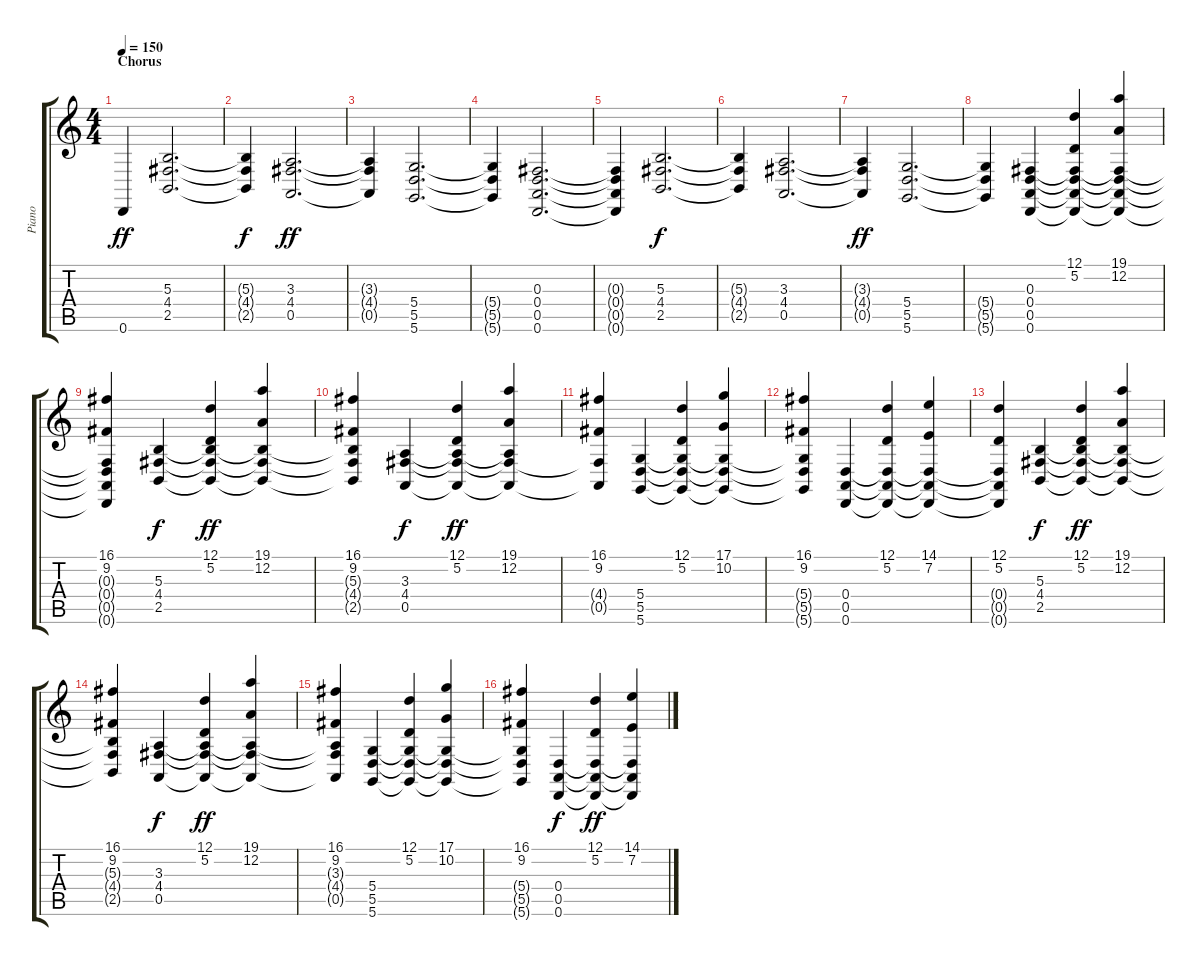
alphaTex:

\track ("Piano" "Piano") {instrument acousticgrandpiano}
\staff {score tabs}
\tuning (D4 A3 Gb3 D3 A2 D2) {hide}
\ts (4 4)
\section ("" "Chorus")
\tempo 150
\clef g2
\ks c
0.6{t}.4{dy ff} (5.3 4.4 2.5).2{d} |
(5.3{t} 4.4{t} 2.5{t}).4{dy f} (3.3 4.4 0.5).2{d dy ff} |
(3.3{t} 4.4{t} 0.5{t}).4 (5.4 5.5 5.6).2{d} |
(5.4{t} 5.5{t} 5.6{t}).4 (0.3 0.4 0.5 0.6).2{d} |
(0.3{t} 0.4{t} 0.5{t} 0.6{t}).4 (5.3 4.4 2.5).2{d dy f} |
(5.3{t} 4.4{t} 2.5{t}).4 (3.3 4.4 0.5).2{d} |
(3.3{t} 4.4{t} 0.5{t}).4{dy ff} (5.4 5.5 5.6).2{d} |
(5.4{t} 5.5{t} 5.6{t}).4 (0.3 0.4 0.5 0.6).4 (12.1 5.2 0.3{t} 0.4{t} 0.5{t} 0.6{t}).4 (19.1 12.2 0.3{t} 0.4{t} 0.5{t} 0.6{t}).4 |
(16.1 9.2 0.3{t} 0.4{t} 0.5{t} 0.6{t}).4 (5.3 4.4 2.5).4{dy f} (12.1 5.2 5.3{t} 4.4{t} 2.5{t}).4{dy ff} (19.1 12.2 5.3{t} 4.4{t} 2.5{t}).4 |
(16.1 9.2 5.3{t} 4.4{t} 2.5{t}).4 (3.3 4.4 0.5).4{dy f} (12.1 5.2 3.3{t} 4.4{t} 0.5{t}).4{dy ff} (19.1 12.2 3.3{t} 4.4{t} 0.5{t}).4 |
(16.1 9.2 4.4{t} 0.5{t}).4 (5.4 5.5 5.6).4 (12.1 5.2 5.4{t} 5.5{t} 5.6{t}).4 (17.1 10.2 5.4{t} 5.5{t} 5.6{t}).4 |
(16.1 9.2 5.4{t} 5.5{t} 5.6{t}).4 (0.4 0.5 0.6).4 (12.1 5.2 0.4{t} 0.5{t} 0.6{t}).4 (14.1 7.2 0.4{t} 0.5{t} 0.6{t}).4 |
(12.1 5.2 0.4{t} 0.5{t} 0.6{t}).4 (5.3 4.4 2.5).4{dy f} (12.1 5.2 5.3{t} 4.4{t} 2.5{t}).4{dy ff} (19.1 12.2 5.3{t} 4.4{t} 2.5{t}).4 |
(16.1 9.2 5.3{t} 4.4{t} 2.5{t}).4 (3.3 4.4 0.5).4{dy f} (12.1 5.2 3.3{t} 4.4{t} 0.5{t}).4{dy ff} (19.1 12.2 3.3{t} 4.4{t} 0.5{t}).4 |
(16.1 9.2 3.3{t} 4.4{t} 0.5{t}).4 (5.4 5.5 5.6).4 (12.1 5.2 5.4{t} 5.5{t} 5.6{t}).4 (17.1 10.2 5.4{t} 5.5{t} 5.6{t}).4 |
(16.1 9.2 5.4{t} 5.5{t} 5.6{t}).4 (0.4 0.5 0.6).4{dy f} (12.1 5.2 0.4{t} 0.5{t} 0.6{t}).4{dy ff} (14.1 7.2 0.4{t} 0.5{t} 0.6{t}).4
